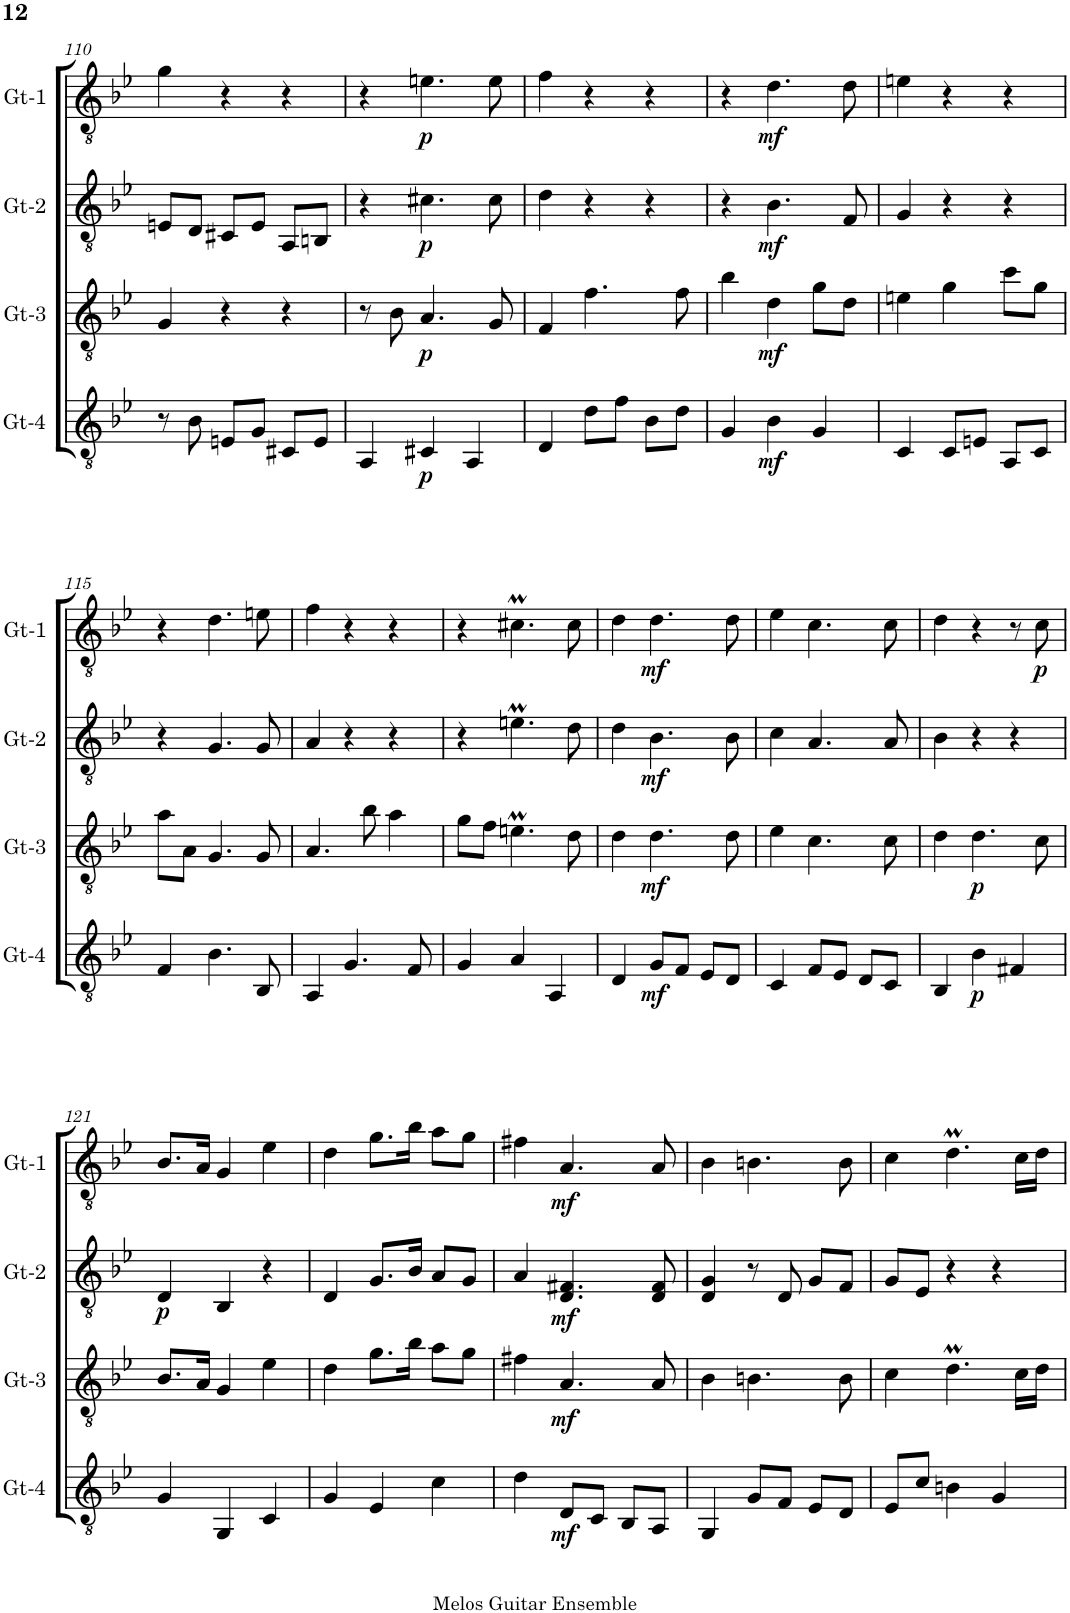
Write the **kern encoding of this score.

**kern	**dynam	**kern	**dynam	**kern	**dynam	**kern	**dynam
*part4	*part4	*part3	*part3	*part2	*part2	*part1	*part1
*staff4	*staff4	*staff3	*staff3	*staff2	*staff2	*staff1	*staff1
*I"Gt-4	*	*I"Gt-3	*	*I"Gt-2	*	*I"Gt-1	*
*I'Gt-4	*	*I'Gt-3	*	*I'Gt-2	*	*I'Gt-1	*
!!LO:PB:g=z
*clefGv2	*	*clefGv2	*	*clefGv2	*	*clefGv2	*
*k[b-e-]	*	*k[b-e-]	*	*k[b-e-]	*	*k[b-e-]	*
*M3/4	*	*M3/4	*	*M3/4	*	*M3/4	*
=110	=110	=110	=110	=110	=110	=110	=110
8r	.	4G/	.	8En/L	.	4g\	.
8B-\	.	.	.	8D/J	.	.	.
8En/L	.	4r	.	8C#X/L	.	4r	.
8G/J	.	.	.	8E/J	.	.	.
8C#X/L	.	4r	.	8AA/L	.	4r	.
8E/J	.	.	.	8BBn/J	.	.	.
=111	=111	=111	=111	=111	=111	=111	=111
4AA/	.	8r	.	4r	.	4r	.
.	.	8B-\	.	.	.	.	.
!	!LO:DY:b	!	!LO:DY:b	!	!LO:DY:b	!	!LO:DY:b
4C#X/	p	4.A/	p	4.c#X\	p	4.en\	p
4AA/	.	.	.	.	.	.	.
.	.	8G/	.	8c#\	.	8e\	.
=112	=112	=112	=112	=112	=112	=112	=112
4D/	.	4F/	.	4d\	.	4f\	.
8d\L	.	4.f\	.	4r	.	4r	.
8f\J	.	.	.	.	.	.	.
8B-\L	.	.	.	4r	.	4r	.
8d\J	.	8f\	.	.	.	.	.
=113	=113	=113	=113	=113	=113	=113	=113
4G/	.	4b-\	.	4r	.	4r	.
!	!LO:DY:b	!	!LO:DY:b	!	!LO:DY:b	!	!LO:DY:b
4B-\	mf	4d\	mf	4.B-\	mf	4.d\	mf
4G/	.	8g\L	.	.	.	.	.
.	.	8d\J	.	8F/	.	8d\	.
=114	=114	=114	=114	=114	=114	=114	=114
4C/	.	4en\	.	4G/	.	4en\	.
8C/L	.	4g\	.	4r	.	4r	.
8En/J	.	.	.	.	.	.	.
8AA/L	.	8cc\L	.	4r	.	4r	.
8C/J	.	8g\J	.	.	.	.	.
!!LO:LB:g=z
=115	=115	=115	=115	=115	=115	=115	=115
4F/	.	8a\L	.	4r	.	4r	.
.	.	8A\J	.	.	.	.	.
4.B-\	.	4.G/	.	4.G/	.	4.d\	.
8BB-/	.	8G/	.	8G/	.	8en\	.
=116	=116	=116	=116	=116	=116	=116	=116
4AA/	.	4.A/	.	4A/	.	4f\	.
4.G/	.	.	.	4r	.	4r	.
.	.	8b-\	.	.	.	.	.
.	.	4a\	.	4r	.	4r	.
8F/	.	.	.	.	.	.	.
=117	=117	=117	=117	=117	=117	=117	=117
4G/	.	8g\L	.	4r	.	4r	.
.	.	8f\J	.	.	.	.	.
4A/	.	4.enm\	.	4.enm\	.	4.c#Xm\	.
4AA/	.	.	.	.	.	.	.
.	.	8d\	.	8d\	.	8c#\	.
=118	=118	=118	=118	=118	=118	=118	=118
4D/	.	4d\	.	4d\	.	4d\	.
!	!LO:DY:b	!	!LO:DY:b	!	!LO:DY:b	!	!LO:DY:b
8G/L	mf	4.d\	mf	4.B-\	mf	4.d\	mf
8F/J	.	.	.	.	.	.	.
8E-/L	.	.	.	.	.	.	.
8D/J	.	8d\	.	8B-\	.	8d\	.
=119	=119	=119	=119	=119	=119	=119	=119
4C/	.	4e-\	.	4c\	.	4e-\	.
8F/L	.	4.c\	.	4.A/	.	4.c\	.
8E-/J	.	.	.	.	.	.	.
8D/L	.	.	.	.	.	.	.
8C/J	.	8c\	.	8A/	.	8c\	.
=120	=120	=120	=120	=120	=120	=120	=120
4BB-/	.	4d\	.	4B-\	.	4d\	.
!	!LO:DY:b	!	!LO:DY:b	!	!	!	!
4B-\	p	4.d\	p	4r	.	4r	.
4F#X/	.	.	.	4r	.	8r	.
!	!	!	!	!	!	!	!LO:DY:b
.	.	8c\	.	.	.	8c\	p
!!LO:LB:g=z
=121	=121	=121	=121	=121	=121	=121	=121
!	!	!	!	!	!LO:DY:b	!	!
4G/	.	8.B-/L	.	4D/	p	8.B-/L	.
.	.	16A/Jk	.	.	.	16A/Jk	.
4GG/	.	4G/	.	4BB-/	.	4G/	.
4C/	.	4e-\	.	4r	.	4e-\	.
=122	=122	=122	=122	=122	=122	=122	=122
4G/	.	4d\	.	4D/	.	4d\	.
4E-/	.	8.g\L	.	8.G/L	.	8.g\L	.
.	.	16b-\Jk	.	16B-/Jk	.	16b-\Jk	.
4c\	.	8a\L	.	8A/L	.	8a\L	.
.	.	8g\J	.	8G/J	.	8g\J	.
=123	=123	=123	=123	=123	=123	=123	=123
4d\	.	4f#X\	.	4A/	.	4f#X\	.
!	!LO:DY:b	!	!LO:DY:b	!	!LO:DY:b	!	!LO:DY:b
8D/L	mf	4.A/	mf	4.D/ 4.F#X/	mf	4.A/	mf
8C/J	.	.	.	.	.	.	.
8BB-/L	.	.	.	.	.	.	.
8AA/J	.	8A/	.	8D/ 8F#/	.	8A/	.
=124	=124	=124	=124	=124	=124	=124	=124
4GG/	.	4B-\	.	4D/ 4G/	.	4B-\	.
8G/L	.	4.Bn\	.	8r	.	4.Bn\	.
8F/J	.	.	.	8D/	.	.	.
8E-/L	.	.	.	8G/L	.	.	.
8D/J	.	8B\	.	8F/J	.	8B\	.
=125	=125	=125	=125	=125	=125	=125	=125
8E-/L	.	4c\	.	8G/L	.	4c\	.
8c/J	.	.	.	8E-/J	.	.	.
4Bn\	.	4.dm\	.	4r	.	4.dm\	.
4G/	.	.	.	4r	.	.	.
.	.	16c\LL	.	.	.	16c\LL	.
.	.	16d\JJ	.	.	.	16d\JJ	.
=	=	=	=	=	=	=	=
*-	*-	*-	*-	*-	*-	*-	*-
